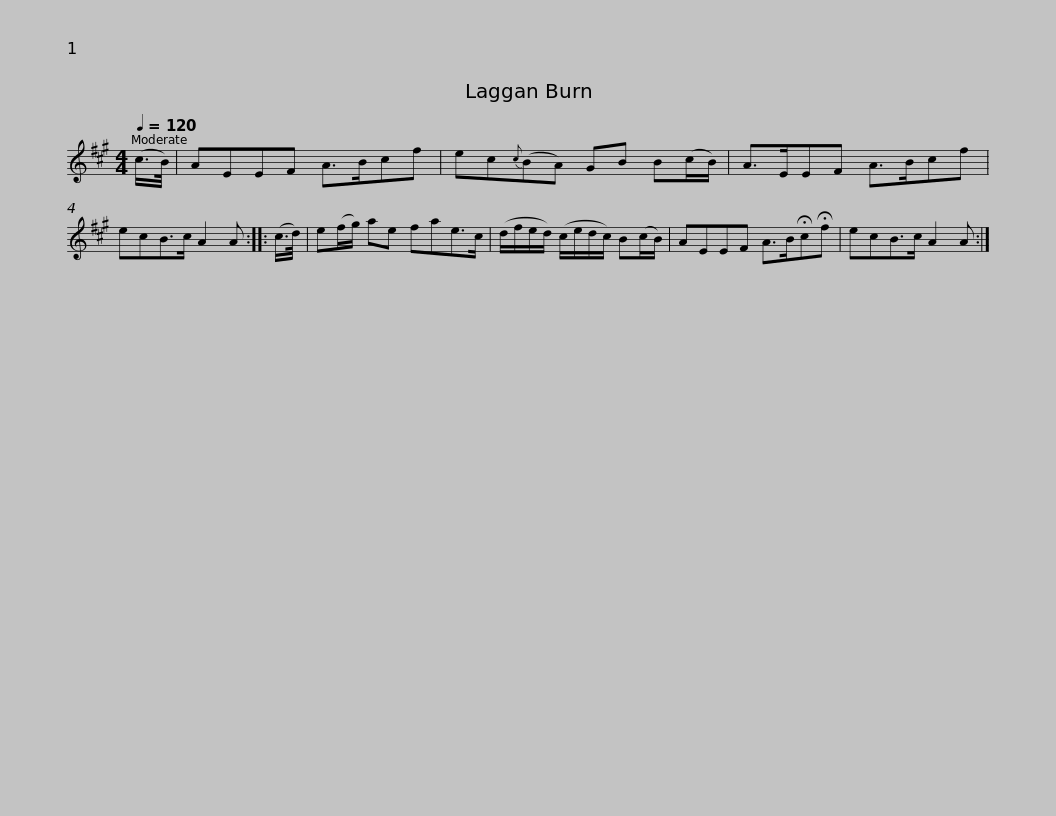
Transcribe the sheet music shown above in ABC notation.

X:1
L:1/8
Q:1/4=120
M:4/4
I:linebreak $
K:A
V:1 treble
V:1
 (c/>B/) | AEEF A>Bcf | ec{c}(BA) GB B(c/B/) | A>EEF A>Bcf | ecB>c A2 A :: %5
 (c/>d/) |$ e(f/g/) ae fae>c | (d/f/e/d/) (c/e/d/c/) B(c/B/) | AEEF A>B!fermata!c!fermata!f | ecB>c A2 A :| %10
